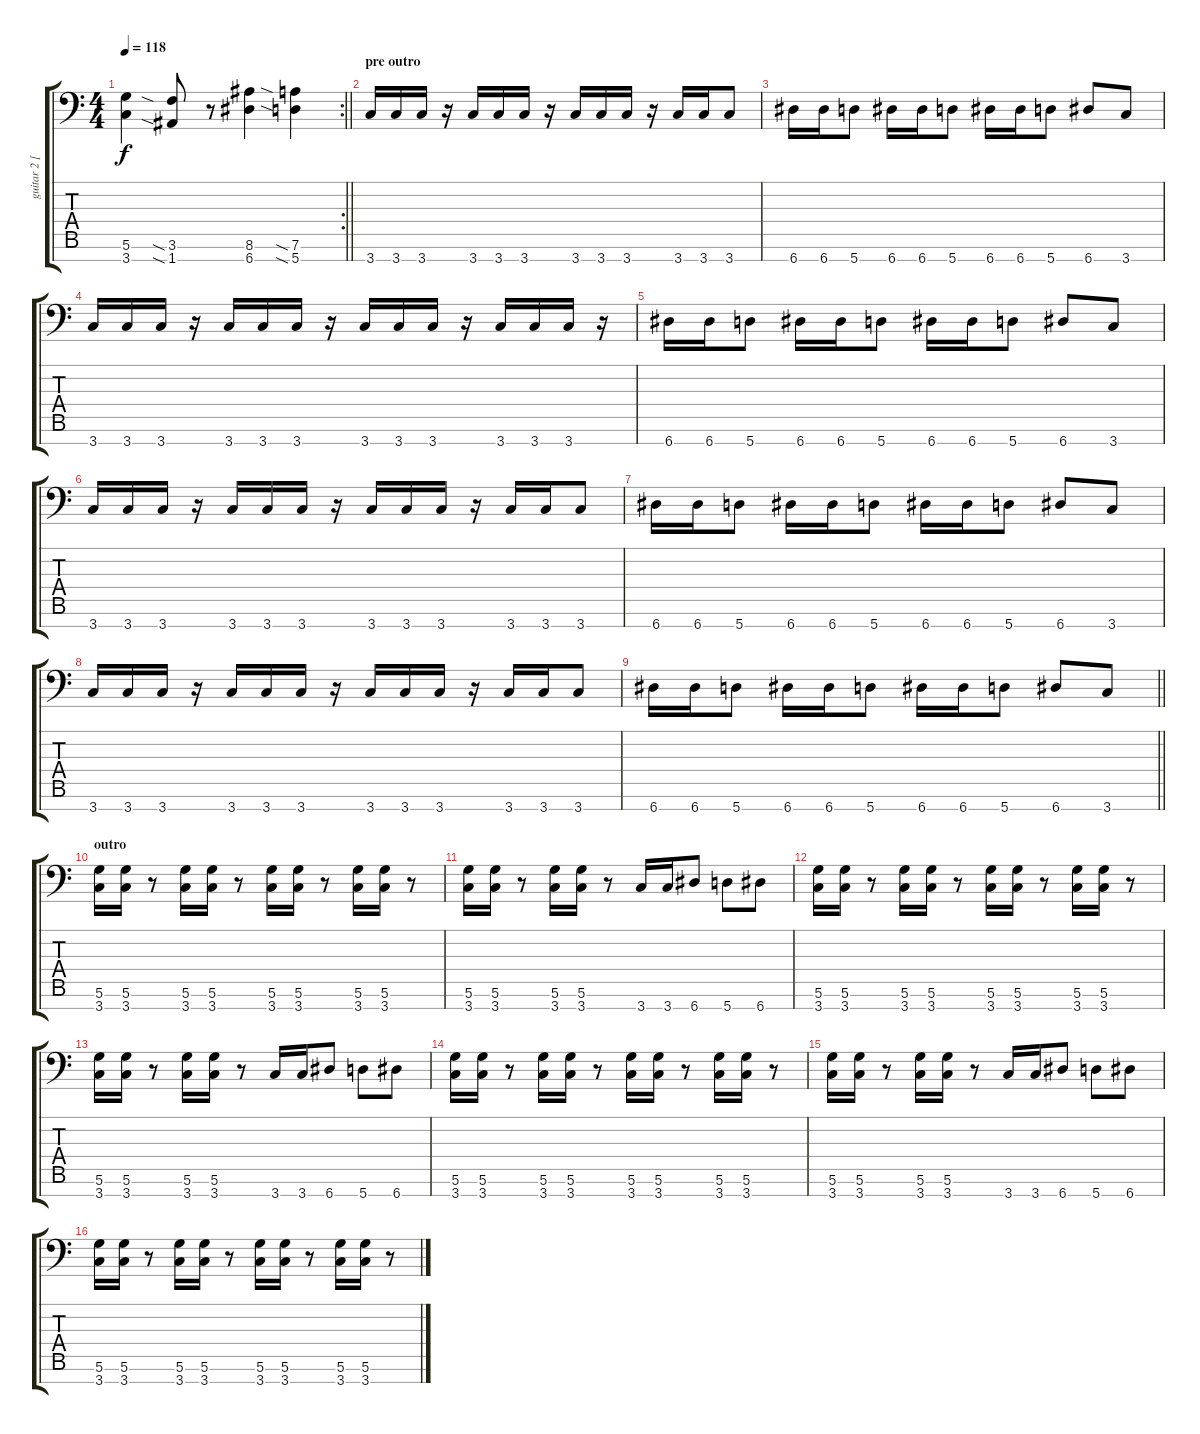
\track ("guitar 2 [munky]" "guitar 2 [") {instrument distortionguitar}
\staff {score tabs}
\tuning (D4 A3 F3 C3 G2 D2 A1) {hide}
\rc 2
\ts (4 4)
\tempo 118
\clef f4
\barLineRight lightlight
\ks c
(5.6 3.7).4{dy f} (3.6{sia} 1.7{sia}).8 r.8 (8.6 6.7).4 (7.6{sia} 5.7{sia}).4 |
\section ("" "pre outro")
3.7.16{volume 16} 3.7.16 3.7.16 r.16 3.7.16 3.7.16 3.7.16 r.16 3.7.16 3.7.16 3.7.16 r.16 3.7.16 3.7.16 3.7.8 |
6.7.16 6.7.16 5.7.8 6.7.16 6.7.16 5.7.8 6.7.16 6.7.16 5.7.8 6.7.8 3.7.8 |
3.7.16 3.7.16 3.7.16 r.16 3.7.16 3.7.16 3.7.16 r.16 3.7.16 3.7.16 3.7.16 r.16 3.7.16 3.7.16 3.7.16 r.16 |
6.7.16 6.7.16 5.7.8 6.7.16 6.7.16 5.7.8 6.7.16 6.7.16 5.7.8 6.7.8 3.7.8 |
3.7.16 3.7.16 3.7.16 r.16 3.7.16 3.7.16 3.7.16 r.16 3.7.16 3.7.16 3.7.16 r.16 3.7.16 3.7.16 3.7.8 |
6.7.16 6.7.16 5.7.8 6.7.16 6.7.16 5.7.8 6.7.16 6.7.16 5.7.8 6.7.8 3.7.8 |
3.7.16 3.7.16 3.7.16 r.16 3.7.16 3.7.16 3.7.16 r.16 3.7.16 3.7.16 3.7.16 r.16 3.7.16 3.7.16 3.7.8 |
\barLineRight lightlight
6.7.16 6.7.16 5.7.8 6.7.16 6.7.16 5.7.8 6.7.16 6.7.16 5.7.8 6.7.8 3.7.8 |
\section ("" "outro")
(5.6 3.7).16{instrument distortionguitar} (5.6 3.7).16 r.8 (5.6 3.7).16 (5.6 3.7).16 r.8 (5.6 3.7).16 (5.6 3.7).16 r.8 (5.6 3.7).16 (5.6 3.7).16 r.8 |
(5.6 3.7).16 (5.6 3.7).16 r.8 (5.6 3.7).16 (5.6 3.7).16 r.8 3.7.16 3.7.16 6.7.8 5.7.8 6.7.8 |
(5.6 3.7).16 (5.6 3.7).16 r.8 (5.6 3.7).16 (5.6 3.7).16 r.8 (5.6 3.7).16 (5.6 3.7).16 r.8 (5.6 3.7).16 (5.6 3.7).16 r.8 |
(5.6 3.7).16 (5.6 3.7).16 r.8 (5.6 3.7).16 (5.6 3.7).16 r.8 3.7.16 3.7.16 6.7.8 5.7.8 6.7.8 |
(5.6 3.7).16{instrument distortionguitar} (5.6 3.7).16 r.8 (5.6 3.7).16 (5.6 3.7).16 r.8 (5.6 3.7).16 (5.6 3.7).16 r.8 (5.6 3.7).16 (5.6 3.7).16 r.8 |
(5.6 3.7).16 (5.6 3.7).16 r.8 (5.6 3.7).16 (5.6 3.7).16 r.8 3.7.16 3.7.16 6.7.8 5.7.8 6.7.8 |
(5.6 3.7).16 (5.6 3.7).16 r.8 (5.6 3.7).16 (5.6 3.7).16 r.8 (5.6 3.7).16 (5.6 3.7).16 r.8 (5.6 3.7).16 (5.6 3.7).16 r.8
